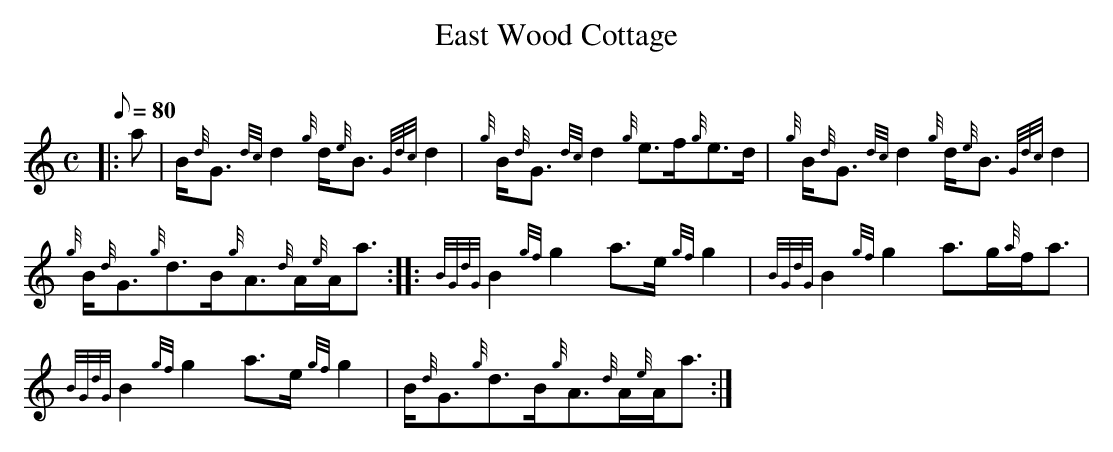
X:1
T:East Wood Cottage
M:C
L:1/8
Q:80
C:
K:HP
|: a | \
B/2{d}G3/2{dc}d2{g}d/2{e}B3/2{Gdc}d2 | \
{g}B/2{d}G3/2{dc}d2{g}e3/2f/2{g}e3/2d/2 | \
{g}B/2{d}G3/2{dc}d2{g}d/2{e}B3/2{Gdc}d2 |
{g}B/2{d}G3/2{g}d3/2B/2{g}A3/2{d}A/2{e}A/2a3/2 :: \
{BGdG}B2{gf}g2a3/2e/2{gf}g2 | \
{BGdG}B2{gf}g2a3/2g/2{a}f/2a3/2 |
{BGdG}B2{gf}g2a3/2e/2{gf}g2 | \
B/2{d}G3/2{g}d3/2B/2{g}A3/2{d}A/2{e}A/2a3/2 :|
